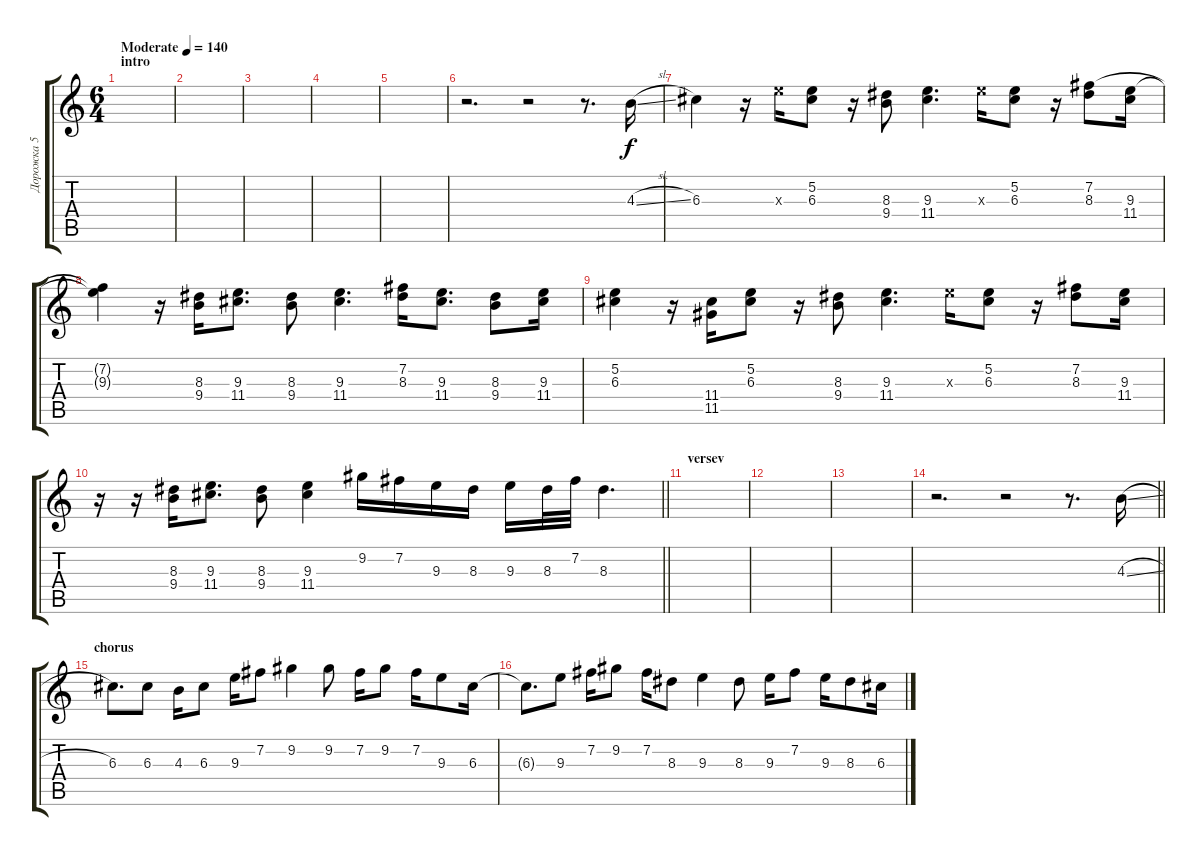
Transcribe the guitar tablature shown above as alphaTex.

\track ("Дорожка 5" "Дорожка 5") {instrument distortionguitar}
\staff {score tabs}
\tuning (E4 B3 G3 D3 A2 D2) {hide}
\ts (6 4)
\section ("" "intro")
\tempo (140 "Moderate")
\clef g2
\ks c
|
|
|
|
|
r.2{d} r.2 r.8{d} 4.3{sl}.16 |
6.3.4 r.16 9.3{x}.16 (5.2 6.3).8 r.16 (8.3 9.4).8 (9.3 11.4).4{d} 9.3{x}.16 (5.2 6.3).8 r.16 (7.2 8.3).8 (9.3 11.4).16 |
(7.2{t} 9.3{t}).4 r.16 (8.3 9.4).16 (9.3 11.4).8{d} (8.3 9.4).8 (9.3 11.4).4{d} (7.2 8.3).16 (9.3 11.4).8{d} (8.3 9.4).8 (9.3 11.4).16 |
(5.2 6.3).4 r.16 (11.4 11.5).16 (5.2 6.3).8 r.16 (8.3 9.4).8 (9.3 11.4).4{d} 9.3{x}.16 (5.2 6.3).8 r.16 (7.2 8.3).8 (9.3 11.4).16 |
\barLineRight lightlight
r.16 r.16 (8.3 9.4).16 (9.3 11.4).8{d} (8.3 9.4).8 (9.3 11.4).4 9.2.16 7.2.16 9.3.16 8.3.16 9.3.16 8.3.32 7.2.32 8.3.4{d} |
\section ("" "versev")
|
|
|
\barLineRight lightlight
r.2{d} r.2 r.8{d} 4.3{sl}.16 |
\section ("" "chorus")
6.3.8{d} 6.3.8 4.3.16 6.3.8 9.3.16 7.2.8 9.2.4 9.2.8 7.2.16 9.2.8 7.2.16 9.3.8 6.3.16 |
6.3{t}.8{d} 9.3.8 7.2.16 9.2.8 7.2.16 8.3.8 9.3.4 8.3.8 9.3.16 7.2.8 9.3.16 8.3.8 6.3.16
